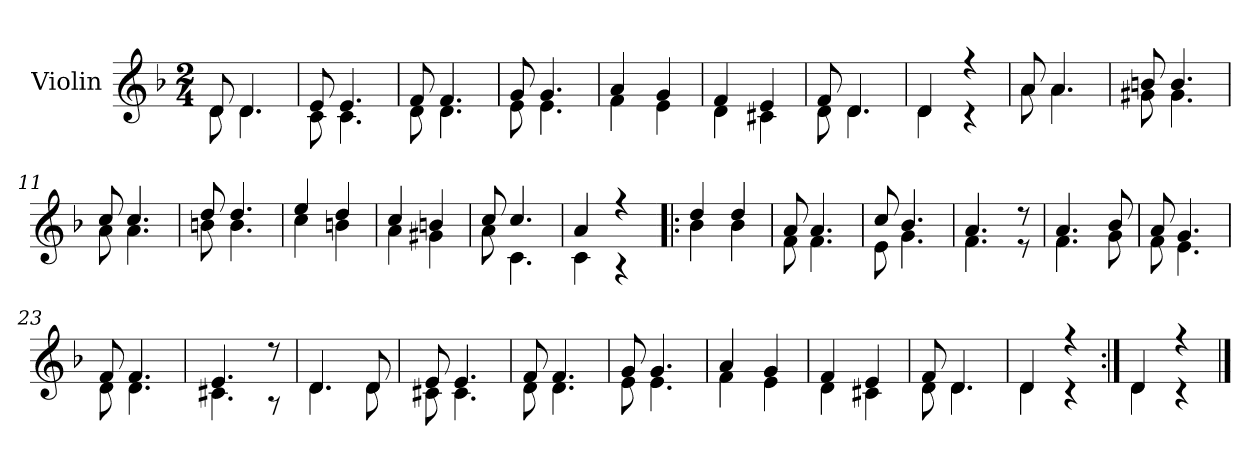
**kern
*part1
*staff1
*I"Violin
*I'Vln.
*clefG2
*k[b-]
*M2/4
=1
*^
8d/	8d\
4.d/	4.d\
=2	=2
8e/	8c\
4.e/	4.c\
=3	=3
8f/	8d\
4.f/	4.d\
=4	=4
8g/	8e\
4.g/	4.e\
=5	=5
4a/	4f\
4g/	4e\
=6	=6
4f/	4d\
4e/	4c#X\
=7	=7
8f/	8d\
4.d/	4.d\
=8	=8
4d/	4d\
4r	4r
!!LO:LB:g=z	!!
=9	=9
8a/	8a\
4.a/	4.a\
=10	=10
8bn/	8g#X\
4.b/	4.g#\
=11	=11
8cc/	8a\
4.cc/	4.a\
=12	=12
8dd/	8bn\
4.dd/	4.b\
=13	=13
4ee/	4cc\
4dd/	4bn\
=14	=14
4cc/	4a\
4bn/	4g#X\
=15	=15
8cc/	8a\
4.cc/	4.c\
=16	=16
4a/	4c\
4r	4r
!!LO:LB:g=z	!!
=17!|:	=17!|:
4dd/	4b-\
4dd/	4b-\
=18	=18
8a/	8f\
4.a/	4.f\
=19	=19
8cc/	8e\
4.b-/	4.g\
=20	=20
4.a/	4.f\
8r	8r
=21	=21
4.a/	4.f\
8b-/	8g\
=22	=22
8a/	8f\
4.g/	4.e\
=23	=23
8f/	8d\
4.f/	4.d\
=24	=24
4.e/	4.c#X\
8r	8r
!!LO:LB:g=z	!!
=25	=25
4.d/	4.d\
8d/	8d\
=26	=26
8e/	8c#X\
4.e/	4.c#\
=27	=27
8f/	8d\
4.f/	4.d\
=28	=28
8g/	8e\
4.g/	4.e\
=29	=29
4a/	4f\
4g/	4e\
=30	=30
4f/	4d\
4e/	4c#X\
=31	=31
8f/	8d\
4.d/	4.d\
=32	=32
4d/	4d\
4r	4r
=33:|!	=33:|!
4d/	4d\
4r	4r
*v	*v
==
*-
